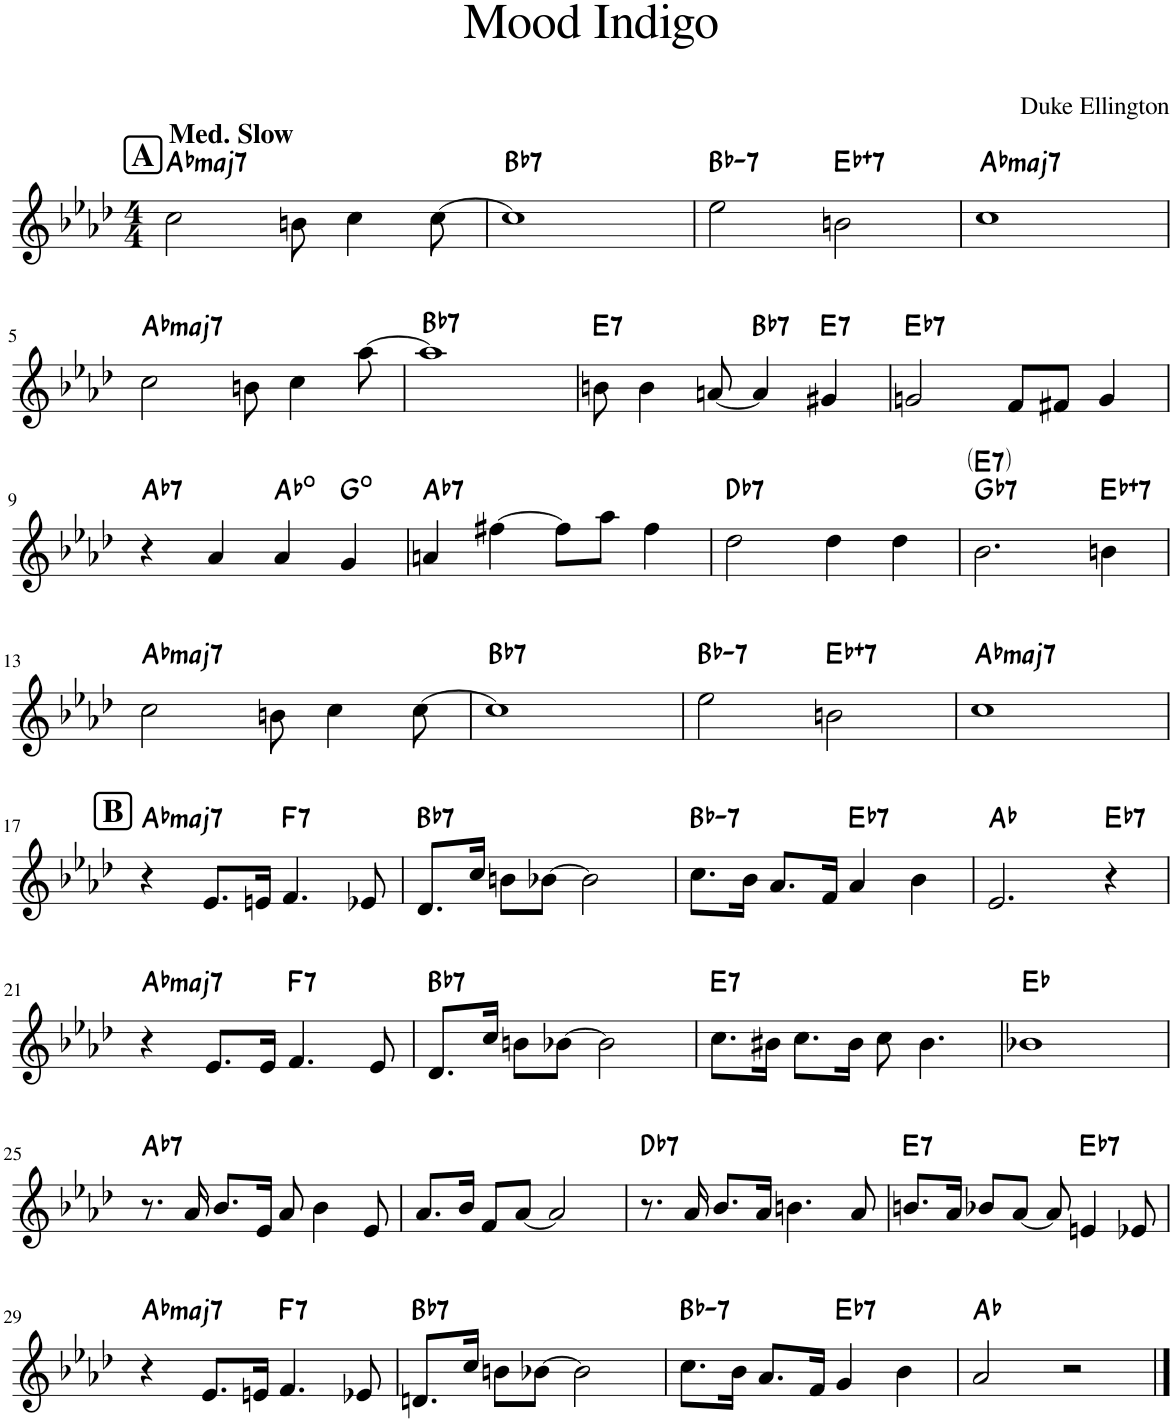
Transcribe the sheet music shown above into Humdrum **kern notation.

**kern	**harte
*part1	*part1
*staff1	*
*I"Bb Trumpet	*
*I'Bb Tpt.	*
*clefG2	*
*ITrd1c2	*
*k[b-e-a-d-]	*
*M4/4	*
!!LO:REH:place=s1:a:B:cj:fs=14:t=A
=1	=1
!LO:TX:a:B:t=Med. Slow	!LO:H:kt=maj7
2cc\	Ab:maj7
8bn\	.
4cc\	.
[8cc\	.
=2	=2
!	!LO:H:kt=7
1cc]	Bb:7
=3	=3
!	!LO:H:kt=7
2ee-\	Bb:min7
!	!LO:H:kt=7
2bn\	Eb:aug(b7)
=4	=4
!	!LO:H:kt=maj7
1cc	Ab:maj7
!!LO:LB:g=z
=5	=5
!	!LO:H:kt=maj7
2cc\	Ab:maj7
8bn\	.
4cc\	.
[8aa-\	.
=6	=6
!	!LO:H:kt=7
1aa-]	Bb:7
=7	=7
!	!LO:H:kt=7
8bn\	E:7
4b\	.
[8an/	.
!	!LO:H:kt=7
4a/]	Bb:7
!	!LO:H:kt=7
4g#X/	E:7
=8	=8
!	!LO:H:kt=7
2gn/	Eb:7
8f/L	.
8f#X/J	.
4g/	.
!!LO:LB:g=z
=9	=9
!	!LO:H:kt=7
4r	Ab:7
4a-/	.
4a-/	Ab:dim
4g/	G:dim
=10	=10
!	!LO:H:kt=7
4an/	Ab:7
[4ff#X\	.
8ff#\L]	.
8aa-\J	.
4ff#\	.
=11	=11
!	!LO:H:kt=7
2dd-\	Db:7
4dd-\	.
4dd-\	.
=12	=12
!	!LO:H:n=1:kt=7
!	!LO:H:n=2:kt=7
2.b-\	Gb:7 E:7
!	!LO:H:kt=7
4bn\	Eb:aug(b7)
!!LO:LB:g=z
=13	=13
!	!LO:H:kt=maj7
2cc\	Ab:maj7
8bn\	.
4cc\	.
[8cc\	.
=14	=14
!	!LO:H:kt=7
1cc]	Bb:7
=15	=15
!	!LO:H:kt=7
2ee-\	Bb:min7
!	!LO:H:kt=7
2bn\	Eb:aug(b7)
=16	=16
!	!LO:H:kt=maj7
1cc	Ab:maj7
!!LO:LB:g=z
!!LO:REH:place=s1:a:B:cj:fs=14:t=B
=17	=17
!	!LO:H:kt=maj7
4r	Ab:maj7
8.e-/L	.
16en/Jk	.
!	!LO:H:kt=7
4.f/	F:7
8e-X/	.
=18	=18
!	!LO:H:kt=7
8.d-/L	Bb:7
16cc/Jk	.
8bn\L	.
[8b-X\J	.
2b-\]	.
=19	=19
!	!LO:H:kt=7
8.cc\L	Bb:min7
16b-\Jk	.
8.a-/L	.
16f/Jk	.
!	!LO:H:kt=7
4a-/	Eb:7
4b-\	.
=20	=20
2.e-/	Ab:maj
!	!LO:H:kt=7
4r	Eb:7
!!LO:LB:g=z
=21	=21
!	!LO:H:kt=maj7
4r	Ab:maj7
8.e-/L	.
16e-/Jk	.
!	!LO:H:kt=7
4.f/	F:7
8e-/	.
=22	=22
!	!LO:H:kt=7
8.d-/L	Bb:7
16cc/Jk	.
8bn\L	.
[8b-X\J	.
2b-\]	.
=23	=23
!	!LO:H:kt=7
8.cc\L	E:7
16b#X\Jk	.
8.cc\L	.
16b#\Jk	.
8cc\	.
4.b#\	.
=24	=24
1b-X	Eb:maj
!!LO:LB:g=z
=25	=25
!	!LO:H:kt=7
8.r	Ab:7
16a-/	.
8.b-/L	.
16e-/Jk	.
8a-/	.
4b-\	.
8e-/	.
=26	=26
8.a-/L	.
16b-/Jk	.
8f/L	.
[8a-/J	.
2a-/]	.
=27	=27
!	!LO:H:kt=7
8.r	Db:7
16a-/	.
8.b-/L	.
16a-/Jk	.
4.bn\	.
8a-/	.
=28	=28
!	!LO:H:kt=7
8.bn/L	E:7
16a-/Jk	.
8b-X/L	.
[8a-/J	.
8a-/]	.
!	!LO:H:kt=7
4en/	Eb:7
8e-X/	.
!!LO:LB:g=z
=29	=29
!	!LO:H:kt=maj7
4r	Ab:maj7
8.e-/L	.
16en/Jk	.
!	!LO:H:kt=7
4.f/	F:7
8e-X/	.
=30	=30
!	!LO:H:kt=7
8.dn/L	Bb:7
16cc/Jk	.
8bn\L	.
[8b-X\J	.
2b-\]	.
=31	=31
!	!LO:H:kt=7
8.cc\L	Bb:min7
16b-\Jk	.
8.a-/L	.
16f/Jk	.
!	!LO:H:kt=7
4g/	Eb:7
4b-\	.
=32	=32
2a-/	Ab:maj
2r	.
==	==
*-	*-
